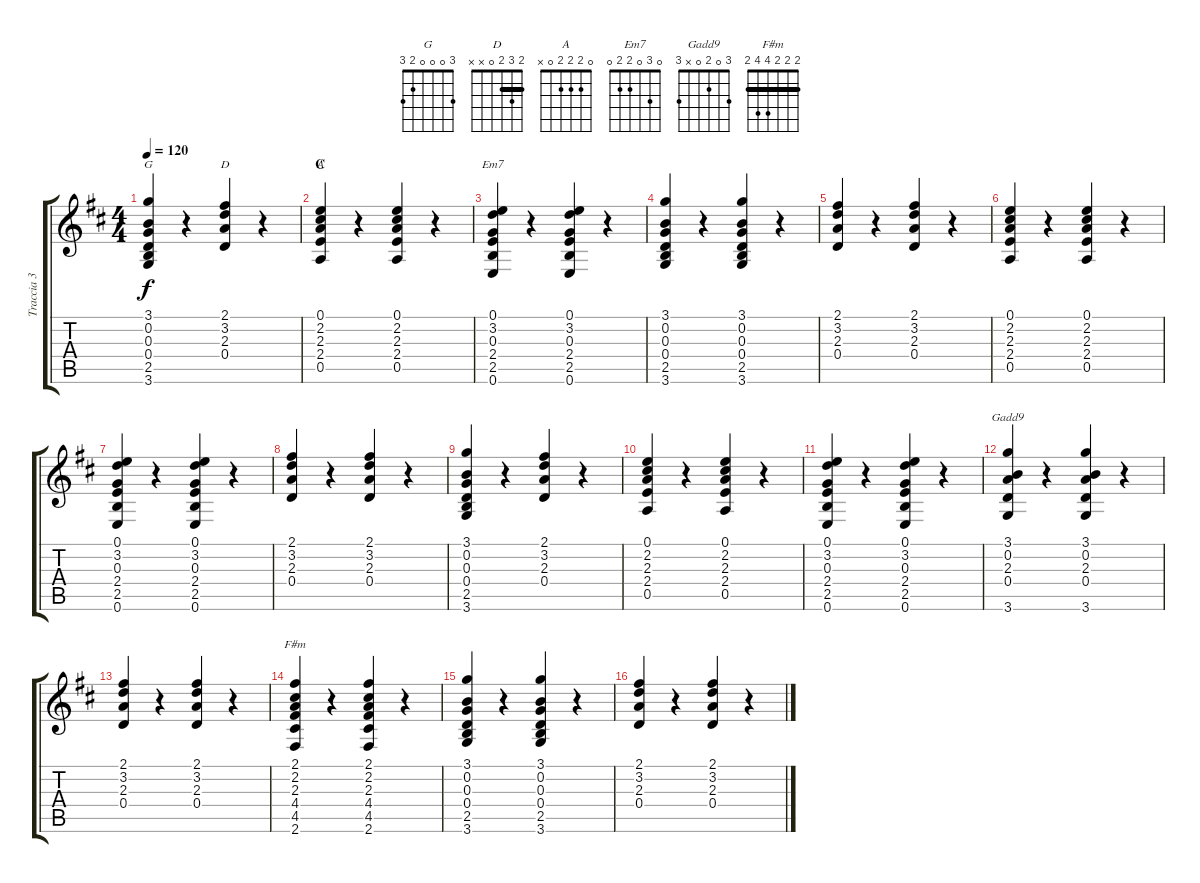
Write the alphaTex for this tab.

\track ("Traccia 3" "Traccia 3") {instrument electricguitarjazz}
\staff {score tabs}
\tuning (E4 B3 G3 D3 A2 E2) {hide}
\chord ("G" 3 0 0 0 2 3)
\chord ("D" 2 3 2 0 x x) {barre 2}
\chord ("A" 0 2 2 2 0 x)
\chord ("Em7" 0 3 0 2 2 0)
\chord ("Gadd9" 3 0 2 0 x 3)
\chord ("F#m" 2 2 2 4 4 2) {barre 2}
\ts (4 4)
\tempo 120
\clef g2
\ks d
(3.1 0.2 0.3 0.4 2.5 3.6).4{ch "G" dy f} r.4 (2.1 3.2 2.3 0.4).4{ch "D"} r.4 |
\section ("" "C")
(0.1 2.2 2.3 2.4 0.5).4{ch "A"} r.4 (0.1 2.2 2.3 2.4 0.5).4 r.4 |
(0.1 3.2 0.3 2.4 2.5 0.6).4{ch "Em7"} r.4 (0.1 3.2 0.3 2.4 2.5 0.6).4 r.4 |
(3.1 0.2 0.3 0.4 2.5 3.6).4 r.4 (3.1 0.2 0.3 0.4 2.5 3.6).4 r.4 |
(2.1 3.2 2.3 0.4).4 r.4 (2.1 3.2 2.3 0.4).4 r.4 |
(0.1 2.2 2.3 2.4 0.5).4 r.4 (0.1 2.2 2.3 2.4 0.5).4 r.4 |
(0.1 3.2 0.3 2.4 2.5 0.6).4 r.4 (0.1 3.2 0.3 2.4 2.5 0.6).4 r.4 |
(2.1 3.2 2.3 0.4).4 r.4 (2.1 3.2 2.3 0.4).4 r.4 |
(3.1 0.2 0.3 0.4 2.5 3.6).4 r.4 (2.1 3.2 2.3 0.4).4 r.4 |
(0.1 2.2 2.3 2.4 0.5).4 r.4 (0.1 2.2 2.3 2.4 0.5).4 r.4 |
(0.1 3.2 0.3 2.4 2.5 0.6).4 r.4 (0.1 3.2 0.3 2.4 2.5 0.6).4 r.4 |
(3.1 0.2 2.3 0.4 3.6).4{ch "Gadd9"} r.4 (3.1 0.2 2.3 0.4 3.6).4 r.4 |
(2.1 3.2 2.3 0.4).4 r.4 (2.1 3.2 2.3 0.4).4 r.4 |
(2.1 2.2 2.3 4.4 4.5 2.6).4{ch "F#m"} r.4 (2.1 2.2 2.3 4.4 4.5 2.6).4 r.4 |
(3.1 0.2 0.3 0.4 2.5 3.6).4 r.4 (3.1 0.2 0.3 0.4 2.5 3.6).4 r.4 |
(2.1 3.2 2.3 0.4).4 r.4 (2.1 3.2 2.3 0.4).4 r.4
